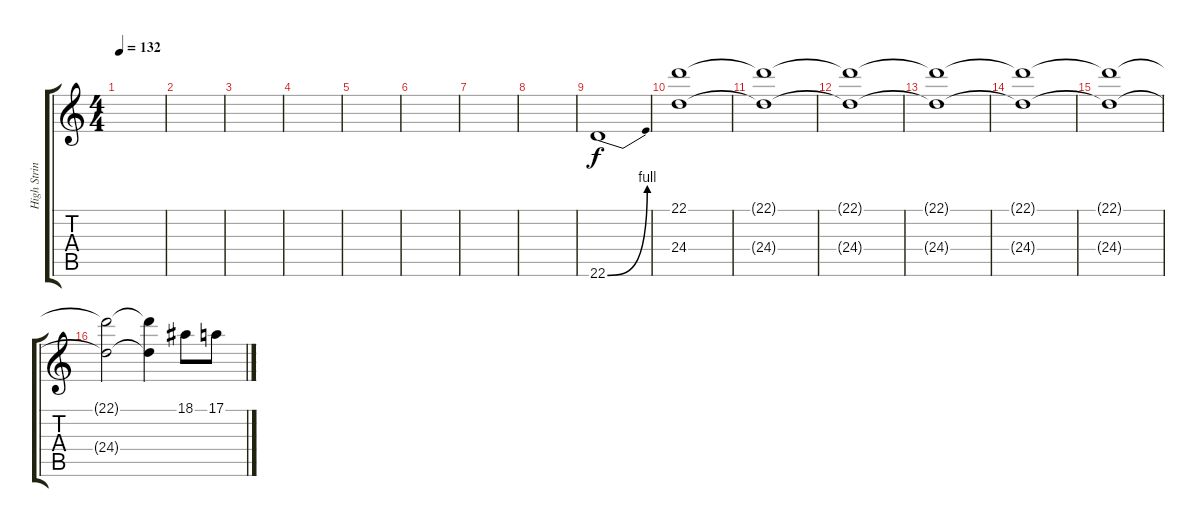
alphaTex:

\track ("High Strings" "High Strin") {instrument stringensemble1}
\staff {score tabs}
\tuning (E4 B3 G3 D3 A2 E2) {hide}
\ts (4 4)
\tempo 132
\clef g2
\ks c
|
|
|
|
|
|
|
|
22.6{be (bend 0 0 60 4)}.1 |
(22.1 24.4).1 |
(22.1{t} 24.4{t}).1 |
(22.1{t} 24.4{t}).1 |
(22.1{t} 24.4{t}).1 |
(22.1{t} 24.4{t}).1 |
(22.1{t} 24.4{t}).1 |
(22.1{t} 24.4{t}).2 (22.1{t} 24.4{t}).4 18.1.8 17.1.8
